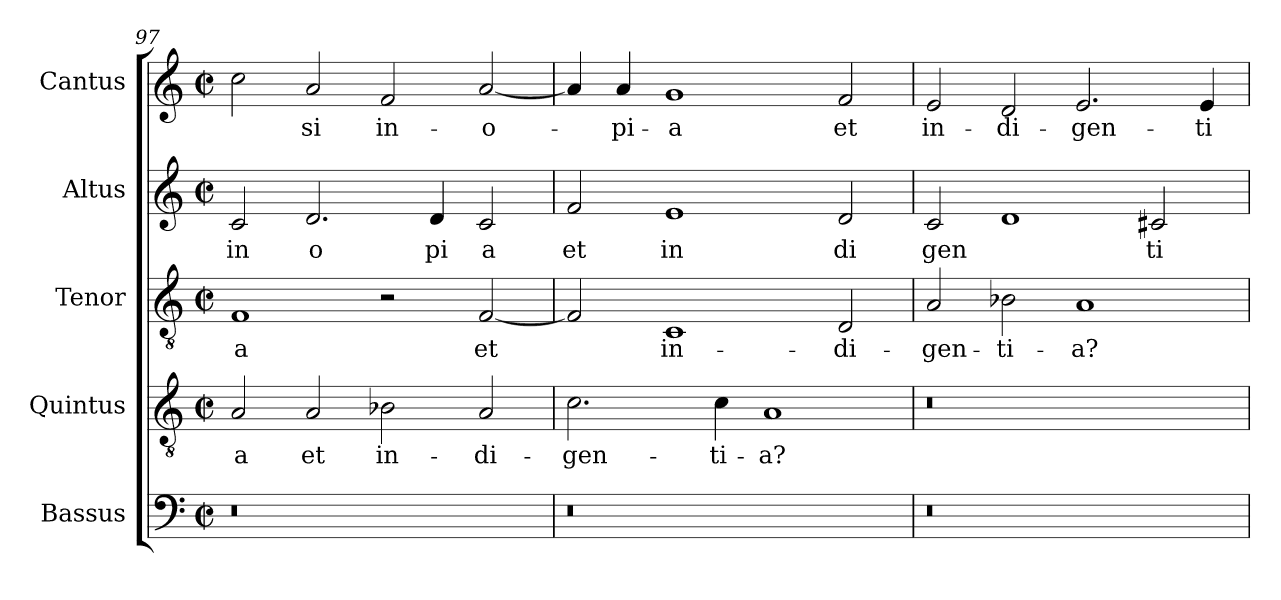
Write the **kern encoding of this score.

**kern	**kern	**text	**kern	**text	**kern	**text	**kern	**text
*part5	*part4	*part4	*part3	*part3	*part2	*part2	*part1	*part1
*staff5	*staff4	*staff4	*staff3	*staff3	*staff2	*staff2	*staff1	*staff1
*I"Bassus	*I"Quintus	*	*I"Tenor	*	*I"Altus	*	*I"Cantus	*
!!LO:PB:g=z
*clefF4	*clefGv2	*	*clefGv2	*	*clefG2	*	*clefG2	*
*	*k[]	*	*	*	*	*	*k[]	*
*	*C:	*	*	*	*	*	*C:	*
*M2/2	*M2/2	*	*M2/2	*	*M2/2	*	*M2/2	*
*met(c|)	*met(c|)	*	*met(c|)	*	*met(c|)	*	*met(c|)	*
=97	=97	=97	=97	=97	=97	=97	=97	=97
!	!	!LO:LY:b:cj	!	!LO:LY:b:cj	!	!LO:LY:b:cj	!	!
0r	2A/	a	1F	a	2c/	in	2cc\	.
!	!	!LO:LY:b:cj	!	!	!	!LO:LY:b:cj	!	!LO:LY:b:cj
.	2A/	et	.	.	2.d/	o	2a/	si
!	!	!LO:LY:b:cj	!	!	!	!	!	!LO:LY:b:cj
.	2B-X\	in-	2r	.	.	.	2f/	in-
!	!	!	!	!	!	!LO:LY:b:cj	!	!
.	.	.	.	.	4d/	pi	.	.
!	!	!LO:LY:b:cj	!	!LO:LY:b:cj	!	!LO:LY:b:cj	!	!LO:LY:b:cj
.	2A/	-di-	[<2F/	et	2c/	a	[<2a/	-o-
=98	=98	=98	=98	=98	=98	=98	=98	=98
!	!	!LO:LY:b:cj	!	!	!	!LO:LY:b:cj	!	!
0r	2.c\	-gen-	2F/]	.	2f/	et	4a/]	.
!	!	!	!	!	!	!	!	!LO:LY:b:cj
.	.	.	.	.	.	.	4a/	-pi-
!	!	!	!	!LO:LY:b:cj	!	!LO:LY:b:cj	!	!LO:LY:b:cj
.	.	.	1C	in-	1e	in	1g	-a
!	!	!LO:LY:b:cj	!	!	!	!	!	!
.	4c\	-ti-	.	.	.	.	.	.
!	!	!LO:LY:b:cj	!	!	!	!	!	!
.	1A	-a?	.	.	.	.	.	.
!	!	!	!	!LO:LY:b:cj	!	!LO:LY:b:cj	!	!LO:LY:b:cj
.	.	.	2D/	-di-	2d/	di	2f/	et
=99	=99	=99	=99	=99	=99	=99	=99	=99
!	!	!	!	!LO:LY:b:cj	!	!LO:LY:b	!	!LO:LY:b:cj
0r	0r	.	2A/	-gen-	2c/	gen	2e/	in-
!	!	!	!	!LO:LY:b:cj	!	!	!	!LO:LY:b:cj
.	.	.	2B-\	-ti-	1d	.	2d/	-di-
!	!	!	!	!LO:LY:b:cj	!	!	!	!LO:LY:b:cj
.	.	.	1A	-a?	.	.	2.e/	-gen-
!	!	!	!	!	!	!LO:LY:b:cj	!	!
.	.	.	.	.	2c#X/	ti	.	.
!	!	!	!	!	!	!	!	!LO:LY:b:cj
.	.	.	.	.	.	.	4e/	-ti-
=	=	=	=	=	=	=	=	=
*-	*-	*-	*-	*-	*-	*-	*-	*-
